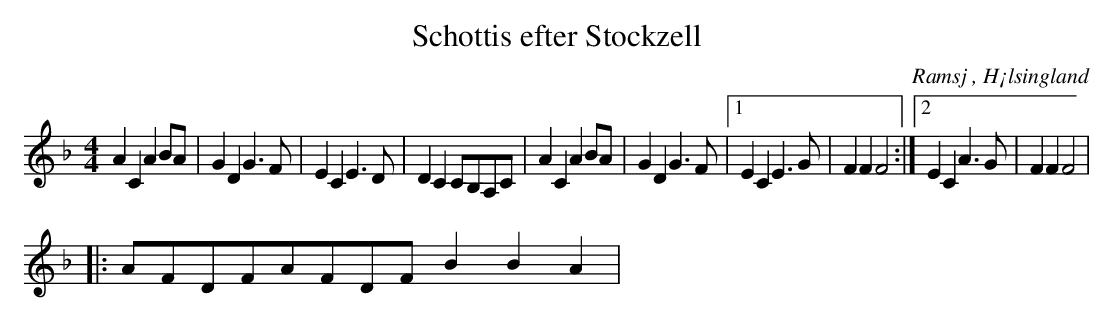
X:1
T: Schottis efter Stockzell
O: Ramsj , H¡lsingland
M: 4/4
L: 1/8
K: F
A2 C2 A2 BA|G2 D2 G2>F2|E2 C2 E2>D2|D2 C2 CB,A,C|A2 C2 A2 BA|G2 D2 G2>F2|1 E2 C2 E2>G2|F2 F2 F4:|2 E2 C2 A2>G2|F2 F2 F4|
|:AFDFAFDF B2 B2 A2|
